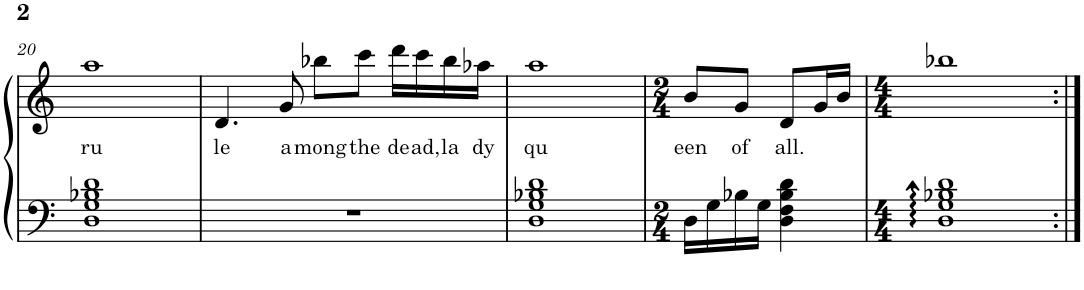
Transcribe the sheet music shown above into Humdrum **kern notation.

**kern	**kern	**text
*part1	*part1	*part1
*staff2	*staff1	*staff1
*I"Piano	*	*
*I'Pno.	*	*
!!LO:PB:g=z
*clefF4	*clefG2	*
*k[]	*k[]	*
*M4/4	*M4/4	*
=20	=20	=20
!	!	!LO:LY:b
1D 1G 1B-X 1d	1aa	ru
=21	=21	=21
!	!	!LO:LY:b
1r	4.d/	le
!	!	!LO:LY:b
.	8g/	a
!	!	!LO:LY:b
.	8bb-X\L	mong
!	!	!LO:LY:b
.	8ccc\J	the
!	!	!LO:LY:b
.	16ddd\LL	de
!	!	!LO:LY:b
.	16ccc\	ad,
!	!	!LO:LY:b
.	16bb-\	la
!	!	!LO:LY:b
.	16aa-X\JJ	dy
=22	=22	=22
!	!	!LO:LY:b
1D 1G 1B-X 1d	1aa	qu
=23	=23	=23
*M2/4	*M2/4	*
!	!	!LO:LY:b
16D\LL	8b/L	een
16G\	.	.
!	!	!LO:LY:b
16B-X\	8g/J	of
16G\JJ	.	.
!	!	!LO:LY:b
4D\ 4F\ 4B-\ 4d\	8d/L	all.
.	16g/L	.
.	16b/JJ	.
=24	=24	=24
*M4/4	*M4/4	*
1D: 1G: 1B-X: 1d:	1bb-X	.
=:|!	=:|!	=:|!
*-	*-	*-
